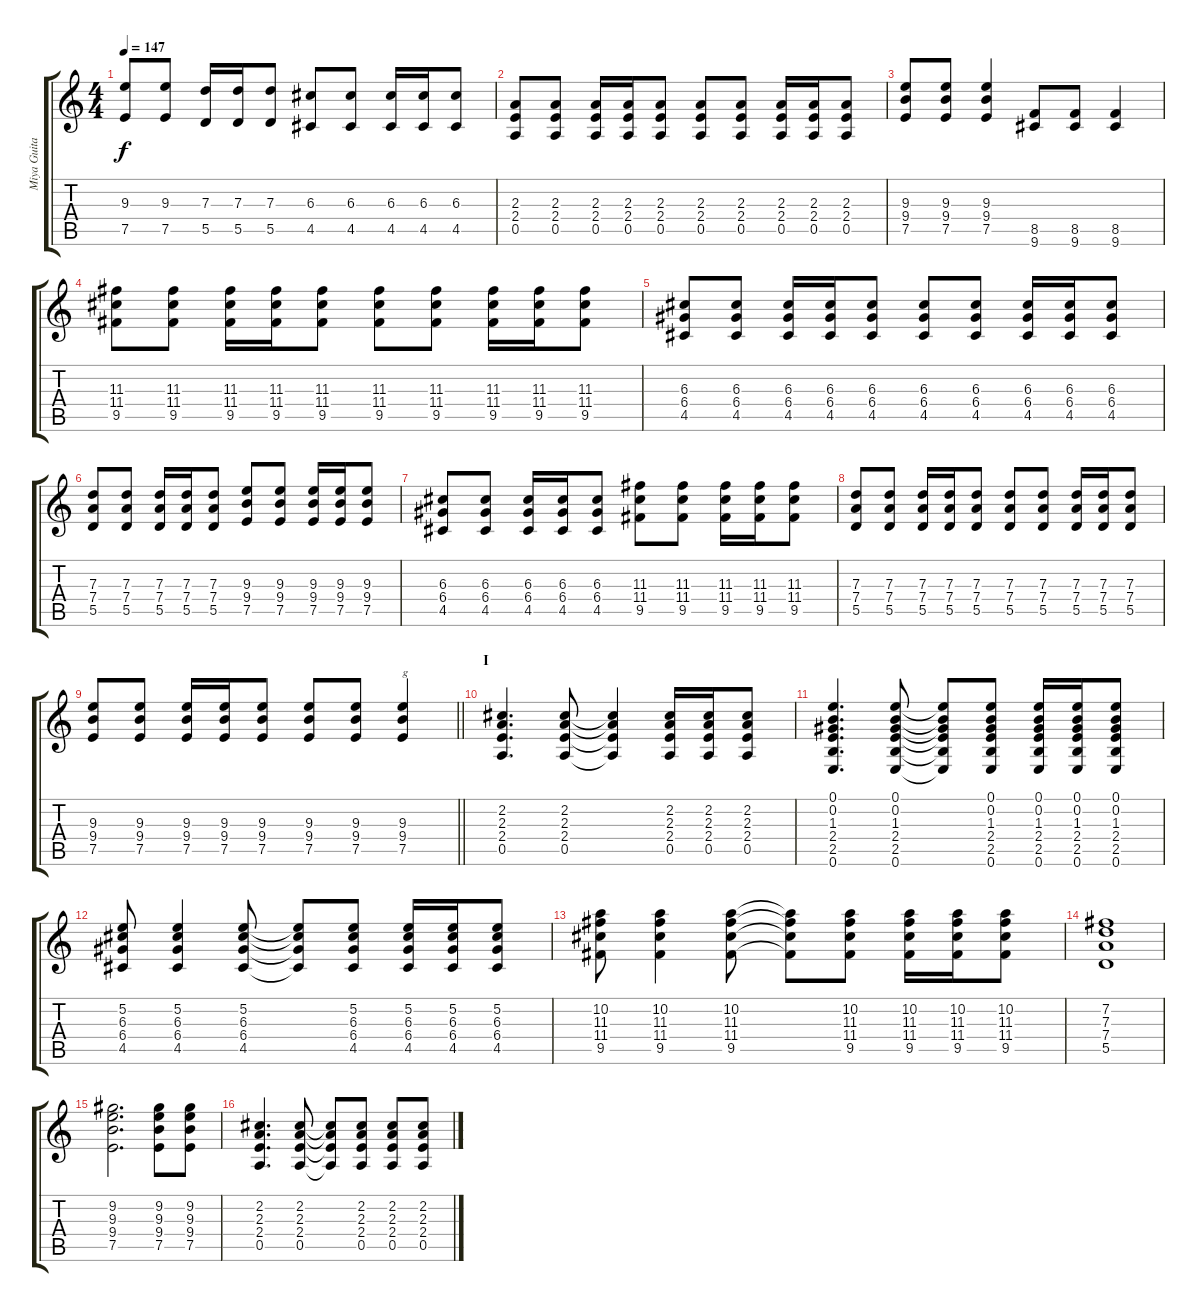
\track ("Miya Guitar II" "Miya Guita") {instrument distortionguitar}
\staff {score tabs}
\tuning (E4 B3 G3 D3 A2 E2) {hide}
\ts (4 4)
\tempo 147
\clef g2
\ks c
(9.3 7.5).8{dy f} (9.3 7.5).8 (7.3 5.5).16 (7.3 5.5).16 (7.3 5.5).8 (6.3 4.5).8 (6.3 4.5).8 (6.3 4.5).16 (6.3 4.5).16 (6.3 4.5).8 |
(2.3 2.4 0.5).8 (2.3 2.4 0.5).8 (2.3 2.4 0.5).16 (2.3 2.4 0.5).16 (2.3 2.4 0.5).8 (2.3 2.4 0.5).8 (2.3 2.4 0.5).8 (2.3 2.4 0.5).16 (2.3 2.4 0.5).16 (2.3 2.4 0.5).8 |
(9.3 9.4 7.5).8 (9.3 9.4 7.5).8 (9.3 9.4 7.5).4 (8.5 9.6).8 (8.5 9.6).8 (8.5 9.6).4 |
(11.3 11.4 9.5).8 (11.3 11.4 9.5).8 (11.3 11.4 9.5).16 (11.3 11.4 9.5).16 (11.3 11.4 9.5).8 (11.3 11.4 9.5).8 (11.3 11.4 9.5).8 (11.3 11.4 9.5).16 (11.3 11.4 9.5).16 (11.3 11.4 9.5).8 |
(6.3 6.4 4.5).8 (6.3 6.4 4.5).8 (6.3 6.4 4.5).16 (6.3 6.4 4.5).16 (6.3 6.4 4.5).8 (6.3 6.4 4.5).8 (6.3 6.4 4.5).8 (6.3 6.4 4.5).16 (6.3 6.4 4.5).16 (6.3 6.4 4.5).8 |
(7.3 7.4 5.5).8 (7.3 7.4 5.5).8 (7.3 7.4 5.5).16 (7.3 7.4 5.5).16 (7.3 7.4 5.5).8 (9.3 9.4 7.5).8 (9.3 9.4 7.5).8 (9.3 9.4 7.5).16 (9.3 9.4 7.5).16 (9.3 9.4 7.5).8 |
(6.3 6.4 4.5).8 (6.3 6.4 4.5).8 (6.3 6.4 4.5).16 (6.3 6.4 4.5).16 (6.3 6.4 4.5).8 (11.3 11.4 9.5).8 (11.3 11.4 9.5).8 (11.3 11.4 9.5).16 (11.3 11.4 9.5).16 (11.3 11.4 9.5).8 |
(7.3 7.4 5.5).8 (7.3 7.4 5.5).8 (7.3 7.4 5.5).16 (7.3 7.4 5.5).16 (7.3 7.4 5.5).8 (7.3 7.4 5.5).8 (7.3 7.4 5.5).8 (7.3 7.4 5.5).16 (7.3 7.4 5.5).16 (7.3 7.4 5.5).8 |
\barLineRight lightlight
(9.3 9.4 7.5).8 (9.3 9.4 7.5).8 (9.3 9.4 7.5).16 (9.3 9.4 7.5).16 (9.3 9.4 7.5).8 (9.3 9.4 7.5).8 (9.3 9.4 7.5).8 (9.3 9.4 7.5).4{txt "g"} |
\section ("" "I")
(2.2 2.3 2.4 0.5).4{d} (2.2 2.3 2.4 0.5).8 (2.2{t} 2.3{t} 2.4{t} 0.5{t}).4 (2.2 2.3 2.4 0.5).16 (2.2 2.3 2.4 0.5).16 (2.2 2.3 2.4 0.5).8 |
(0.1 0.2 1.3 2.4 2.5 0.6).4{d} (0.1 0.2 1.3 2.4 2.5 0.6).8 (0.1{t} 0.2{t} 1.3{t} 2.4{t} 2.5{t} 0.6{t}).8 (0.1 0.2 1.3 2.4 2.5 0.6).8 (0.1 0.2 1.3 2.4 2.5 0.6).16 (0.1 0.2 1.3 2.4 2.5 0.6).16 (0.1 0.2 1.3 2.4 2.5 0.6).8 |
(5.2 6.3 6.4 4.5).8 (5.2 6.3 6.4 4.5).4 (5.2 6.3 6.4 4.5).8 (5.2{t} 6.3{t} 6.4{t} 4.5{t}).8 (5.2 6.3 6.4 4.5).8 (5.2 6.3 6.4 4.5).16 (5.2 6.3 6.4 4.5).16 (5.2 6.3 6.4 4.5).8 |
(10.2 11.3 11.4 9.5).8 (10.2 11.3 11.4 9.5).4 (10.2 11.3 11.4 9.5).8 (10.2{t} 11.3{t} 11.4{t} 9.5{t}).8 (10.2 11.3 11.4 9.5).8 (10.2 11.3 11.4 9.5).16 (10.2 11.3 11.4 9.5).16 (10.2 11.3 11.4 9.5).8 |
(7.2 7.3 7.4 5.5).1 |
(9.2 9.3 9.4 7.5).2{d} (9.2 9.3 9.4 7.5).8 (9.2 9.3 9.4 7.5).8 |
(2.2 2.3 2.4 0.5).4{d} (2.2 2.3 2.4 0.5).8 (2.2{t} 2.3{t} 2.4{t} 0.5{t}).8 (2.2 2.3 2.4 0.5).8 (2.2 2.3 2.4 0.5).8 (2.2 2.3 2.4 0.5).8
